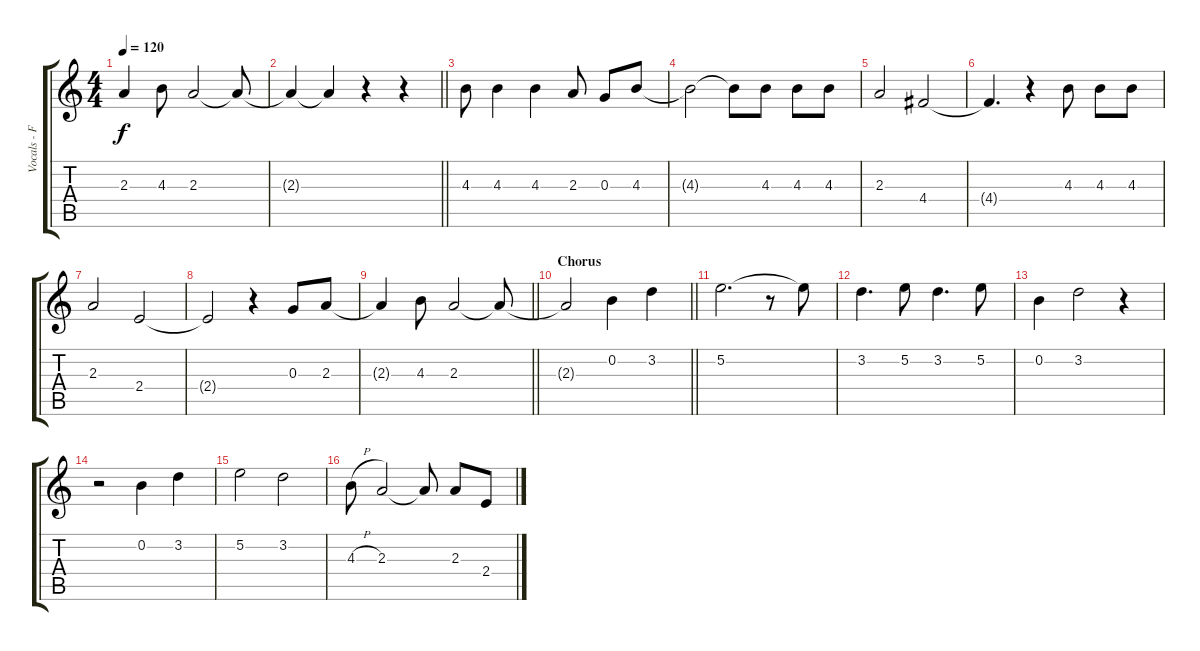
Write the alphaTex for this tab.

\track ("Vocals - FRED" "Vocals - F") {instrument acousticguitarnylon}
\staff {score tabs}
\tuning (E4 B3 G3 D3 A2 E2) {hide}
\ts (4 4)
\tempo 120
\clef g2
\ks c
2.3{t}.4{dy f} 4.3.8 2.3.2 2.3{t}.8 |
\barLineRight lightlight
2.3{t}.4 2.3{t}.4 r.4 r.4 |
4.3.8 4.3.4 4.3.4 2.3.8 0.3.8 4.3.8 |
4.3{t}.2 4.3{t}.8 4.3.8 4.3.8 4.3.8 |
2.3.2 4.4.2 |
4.4{t}.4{d} r.4 4.3.8 4.3.8 4.3.8 |
2.3.2 2.4.2 |
2.4{t}.2 r.4 0.3.8 2.3.8 |
\barLineRight lightlight
2.3{t}.4 4.3.8 2.3.2 2.3{t}.8 |
\section ("" "Chorus")
\barLineRight lightlight
2.3{t}.2 0.2.4 3.2.4 |
5.2.2{d} r.8 5.2{t}.8 |
3.2.4{d} 5.2.8 3.2.4{d} 5.2.8 |
0.2.4 3.2.2 r.4 |
r.2 0.2.4 3.2.4 |
5.2.2 3.2.2 |
4.3{h}.8 2.3.2 2.3{t}.8 2.3.8 2.4.8
